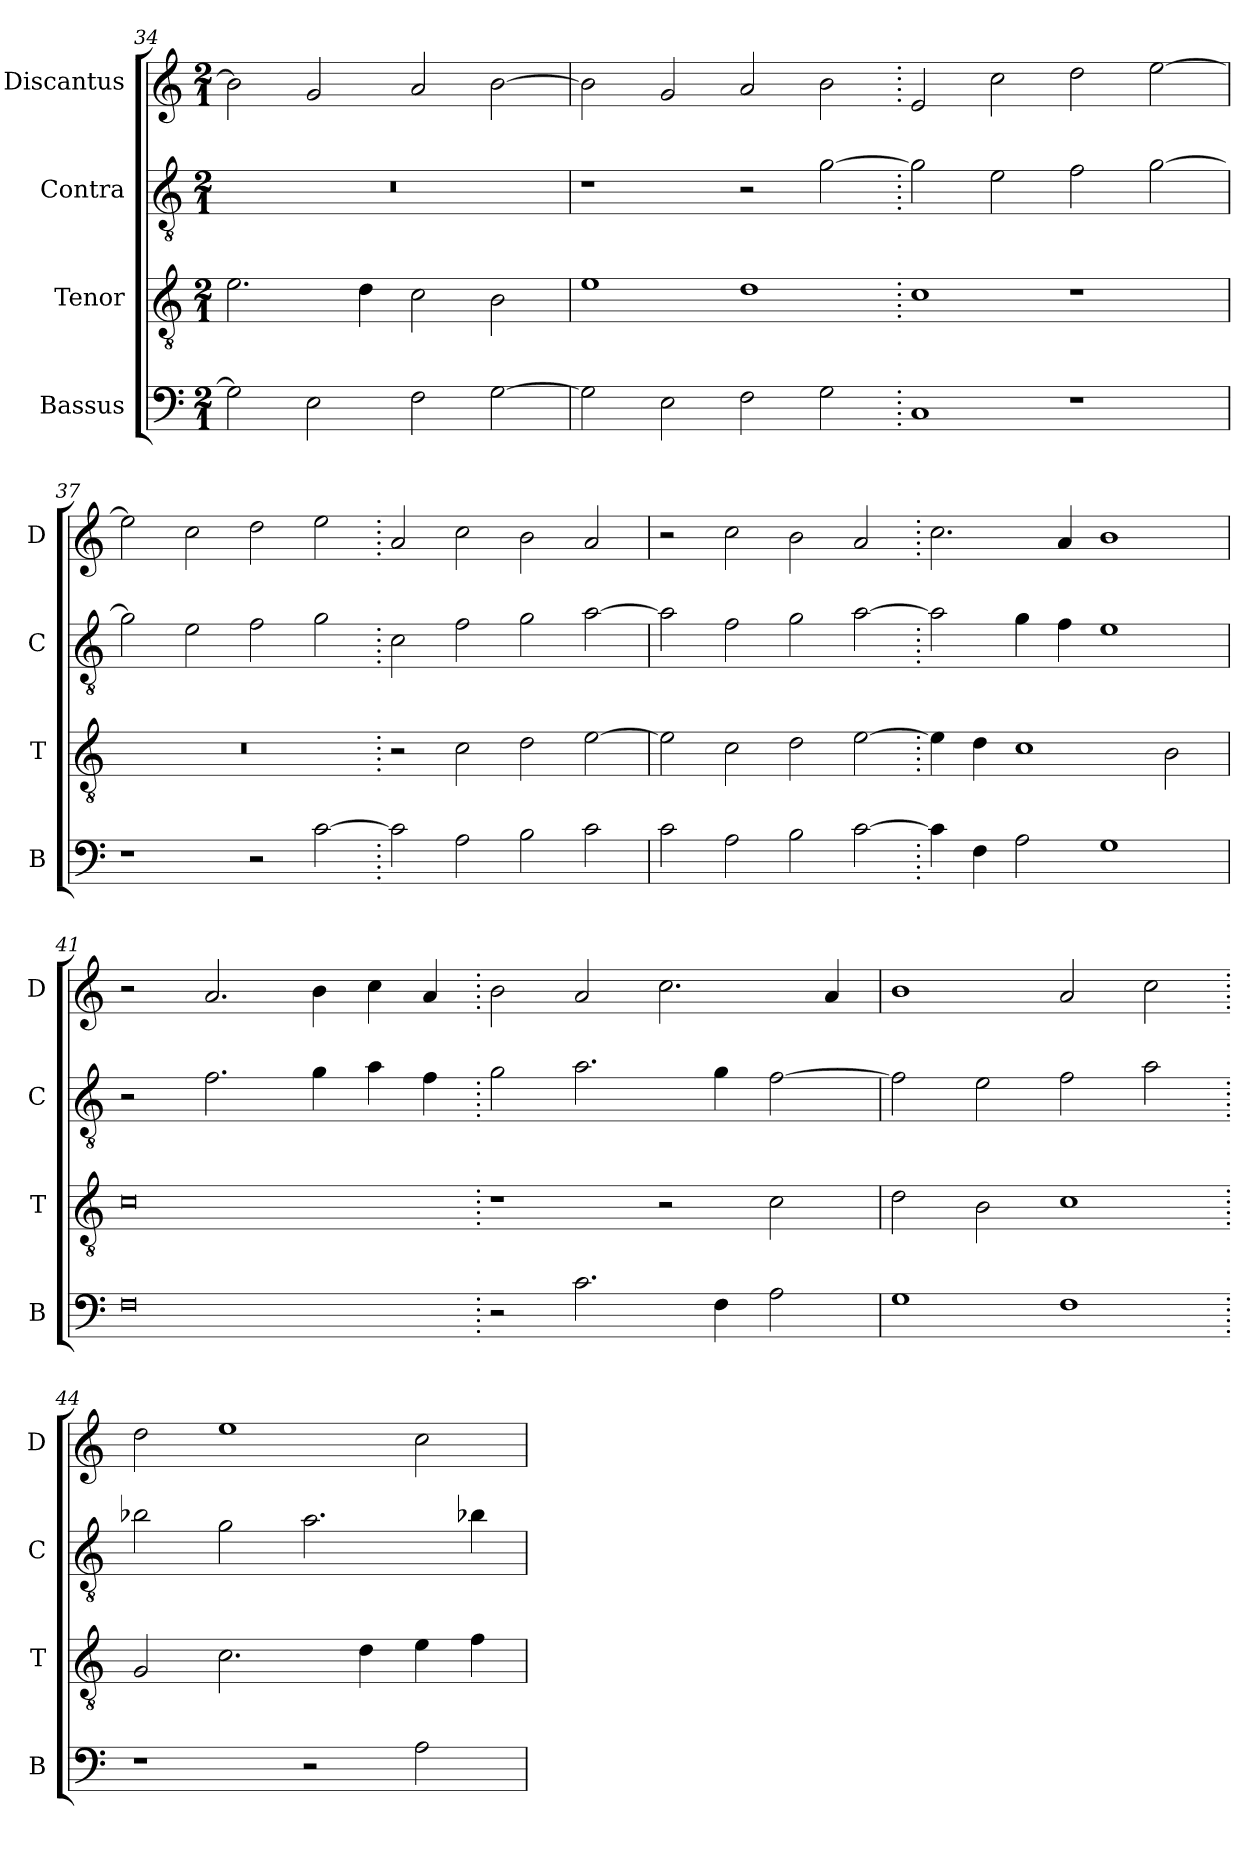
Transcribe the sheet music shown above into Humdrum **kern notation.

**kern	**kern	**kern	**kern
*part4	*part3	*part2	*part1
*staff4	*staff3	*staff2	*staff1
*I"Bassus	*I"Tenor	*I"Contra	*I"Discantus
*I'B	*I'T	*I'C	*I'D
*clefF4	*clefGv2	*clefGv2	*clefG2
*k[]	*k[]	*k[]	*k[]
*M2/1	*M2/1	*M2/1	*M2/1
=34	=34	=34	=34
2G\]	2.e\	0r	2b\]
2E\	.	.	2g/
.	4d\	.	.
2F\	2c\	.	2a/
[2G\	2B\	.	[2b\
=35	=35	=35	=35
2G\]	1e	1r	2b\]
2E\	.	.	2g/
2F\	1d	2r	2a/
2G\	.	[2g\	2b\
=36.	=36.	=36.	=36.
1C	1c	2g\]	2e/
.	.	2e\	2cc\
1r	1r	2f\	2dd\
.	.	[2g\	[2ee\
=37	=37	=37	=37
1r	0r	2g\]	2ee\]
.	.	2e\	2cc\
2r	.	2f\	2dd\
[2c\	.	2g\	2ee\
=38.	=38.	=38.	=38.
2c\]	2r	2c\	2a/
2A\	2c\	2f\	2cc\
2B\	2d\	2g\	2b\
2c\	[2e\	[2a\	2a/
=39	=39	=39	=39
2c\	2e\]	2a\]	2r
2A\	2c\	2f\	2cc\
2B\	2d\	2g\	2b\
[2c\	[2e\	[2a\	2a/
=40.	=40.	=40.	=40.
4c\]	4e\]	2a\]	2.cc\
4F\	4d\	.	.
2A\	1c	4g\	.
.	.	4f\	4a/
1G	.	1e	1b
.	2B\	.	.
=41	=41	=41	=41
0F	0c	2r	2r
.	.	2.f\	2.a/
.	.	4g\	4b\
.	.	4a\	4cc\
.	.	4f\	4a/
=42.	=42.	=42.	=42.
2r	1r	2g\	2b\
2.c\	.	2.a\	2a/
.	2r	.	2.cc\
4F\	.	4g\	.
2A\	2c\	[2f\	.
.	.	.	4a/
=43	=43	=43	=43
1G	2d\	2f\]	1b
.	2B\	2e\	.
1F	1c	2f\	2a/
.	.	2a\	2cc\
=44.	=44.	=44.	=44.
1r	2G/	2b-X\	2dd\
.	2.c\	2g\	1ee
2r	.	2.a\	.
.	4d\	.	.
2A\	4e\	.	2cc\
.	4f\	4b-X\	.
=	=	=	=
*-	*-	*-	*-
